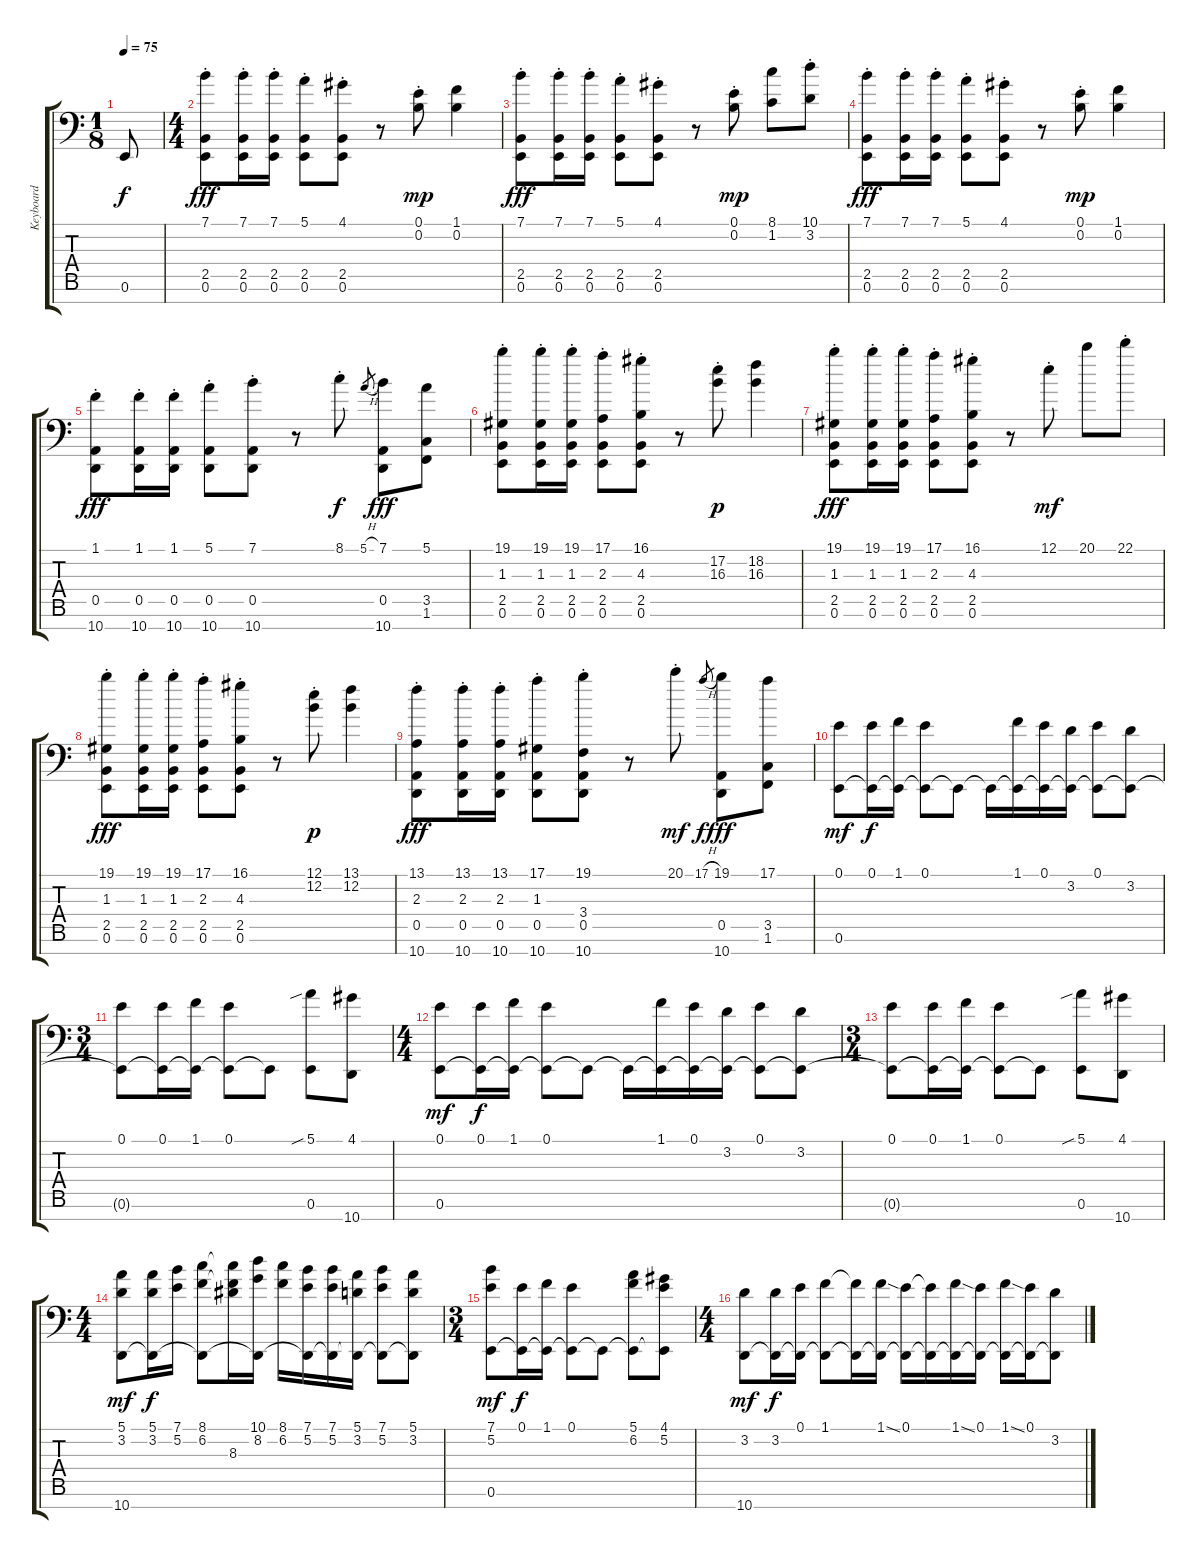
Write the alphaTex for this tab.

\track ("Keyboard" "Keyboard") {instrument stringensemble1}
\staff {score tabs}
\tuning (E4 B3 G3 D3 A2 E2 E1) {hide}
\ts (1 8)
\tempo 75
\clef f4
\ks c
0.6.8{dy f instrument stringensemble1} |
\ts (4 4)
(7.1{st} 2.5{st} 0.6{st}).8{dy fff} (7.1{st} 2.5{st} 0.6{st}).16 (7.1{st} 2.5{st} 0.6{st}).16 (5.1{st} 2.5{st} 0.6{st}).8 (4.1{st} 2.5{st} 0.6{st}).8 r.8 (0.1{st} 0.2{st}).8{dy mp} (1.1 0.2).4 |
(7.1{st} 2.5{st} 0.6{st}).8{dy fff} (7.1{st} 2.5{st} 0.6{st}).16 (7.1{st} 2.5{st} 0.6{st}).16 (5.1{st} 2.5{st} 0.6{st}).8 (4.1{st} 2.5{st} 0.6{st}).8 r.8 (0.1{st} 0.2{st}).8{dy mp} (8.1 1.2).8 (10.1{st} 3.2{st}).8 |
(7.1{st} 2.5{st} 0.6{st}).8{dy fff} (7.1{st} 2.5{st} 0.6{st}).16 (7.1{st} 2.5{st} 0.6{st}).16 (5.1{st} 2.5{st} 0.6{st}).8 (4.1{st} 2.5{st} 0.6{st}).8 r.8 (0.1{st} 0.2{st}).8{dy mp} (1.1 0.2).4 |
(1.1{st} 0.5{st} 10.7{st}).8{dy fff} (1.1{st} 0.5{st} 10.7{st}).16 (1.1{st} 0.5{st} 10.7{st}).16 (5.1{st} 0.5{st} 10.7{st}).8 (7.1{st} 0.5{st} 10.7{st}).8 r.8 8.1{st}.8{dy f} 5.1{h}.8{gr} (7.1 0.5 10.7).8{dy fff} (5.1 3.5 1.6).8 |
(19.1{st} 1.3{st} 2.5{st} 0.6{st}).8 (19.1{st} 1.3{st} 2.5{st} 0.6{st}).16 (19.1{st} 1.3{st} 2.5{st} 0.6{st}).16 (17.1{st} 2.3{st} 2.5{st} 0.6{st}).8 (16.1{st} 4.3{st} 2.5{st} 0.6{st}).8 r.8 (17.2{st} 16.3{st}).8{dy p} (18.2 16.3).4 |
(19.1{st} 1.3{st} 2.5{st} 0.6{st}).8{dy fff} (19.1{st} 1.3{st} 2.5{st} 0.6{st}).16 (19.1{st} 1.3{st} 2.5{st} 0.6{st}).16 (17.1{st} 2.3{st} 2.5{st} 0.6{st}).8 (16.1{st} 4.3{st} 2.5{st} 0.6{st}).8 r.8 12.1{st}.8{dy mf} 20.1.8 22.1{st}.8 |
(19.1{st} 1.3{st} 2.5{st} 0.6{st}).8{dy fff} (19.1{st} 1.3{st} 2.5{st} 0.6{st}).16 (19.1{st} 1.3{st} 2.5{st} 0.6{st}).16 (17.1{st} 2.3{st} 2.5{st} 0.6{st}).8 (16.1{st} 4.3{st} 2.5{st} 0.6{st}).8 r.8 (12.1{st} 12.2{st}).8{dy p} (13.1 12.2).4 |
(13.1{st} 2.3{st} 0.5{st} 10.7{st}).8{dy fff} (13.1{st} 2.3{st} 0.5{st} 10.7{st}).16 (13.1{st} 2.3{st} 0.5{st} 10.7{st}).16 (17.1{st} 1.3{st} 0.5{st} 10.7{st}).8 (19.1{st} 3.4{st} 0.5{st} 10.7{st}).8 r.8 20.1{st}.8{dy mf} 17.1{h}.8{gr dy f} (19.1 0.5 10.7).8{dy fff} (17.1 3.5 1.6).8 |
(0.1 0.6).8{dy mf} (0.1 0.6{t}).16{dy f} (1.1 0.6{t}).16 (0.1 0.6{t}).8 0.6{t}.8 0.6{t}.16 (1.1 0.6{t}).16 (0.1 0.6{t}).16 (3.2 0.6{t}).16 (0.1 0.6{t}).8 (3.2 0.6{t}).8 |
\ts (3 4)
(0.1 0.6{t}).8 (0.1 0.6{t}).16 (1.1 0.6{t}).16 (0.1 0.6{t}).8 0.6{t}.8 (5.1{sib} 0.6).8 (4.1 10.7).8 |
\ts (4 4)
(0.1 0.6).8{dy mf} (0.1 0.6{t}).16{dy f} (1.1 0.6{t}).16 (0.1 0.6{t}).8 0.6{t}.8 0.6{t}.16 (1.1 0.6{t}).16 (0.1 0.6{t}).16 (3.2 0.6{t}).16 (0.1 0.6{t}).8 (3.2 0.6{t}).8 |
\ts (3 4)
(0.1 0.6{t}).8 (0.1 0.6{t}).16 (1.1 0.6{t}).16 (0.1 0.6{t}).8 0.6{t}.8 (5.1{sib} 0.6).8 (4.1 10.7).8 |
\ts (4 4)
(5.1 3.2 10.7).8{dy mf} (5.1 3.2 10.7{t}).16{dy f} (7.1 5.2).16 (8.1 6.2 10.7{t}).8 (8.1{t} 6.2{t} 8.3).16 (10.1 8.2 10.7{t}).16 (8.1 6.2).16 (7.1 5.2 10.7{t}).16 (7.1 5.2 10.7{t}).16 (5.1 3.2 10.7{t}).16 (7.1 5.2 10.7{t}).8 (5.1 3.2 10.7{t}).8 |
\ts (3 4)
(7.1 5.2 0.6).8{dy mf} (0.1 0.6{t}).16{dy f} (1.1 0.6{t}).16 (0.1 0.6{t}).8 0.6{t}.8 (5.1 6.2 0.6{t}).8 (4.1 5.2 0.6{t}).8 |
\ts (4 4)
(3.2 10.7).8{dy mf} (3.2 10.7{t}).16{dy f} (0.1 10.7{t}).16 (1.1 10.7{t}).8 (1.1{t} 10.7{t}).16 (1.1{ss} 10.7{t}).16 (0.1 10.7{t}).16 (0.1{t} 10.7{t}).16 (1.1{ss} 10.7{t}).16 (0.1 10.7{t}).16 (1.1{ss} 10.7{t}).16 (0.1 10.7{t}).16 (3.2 10.7{t}).8
